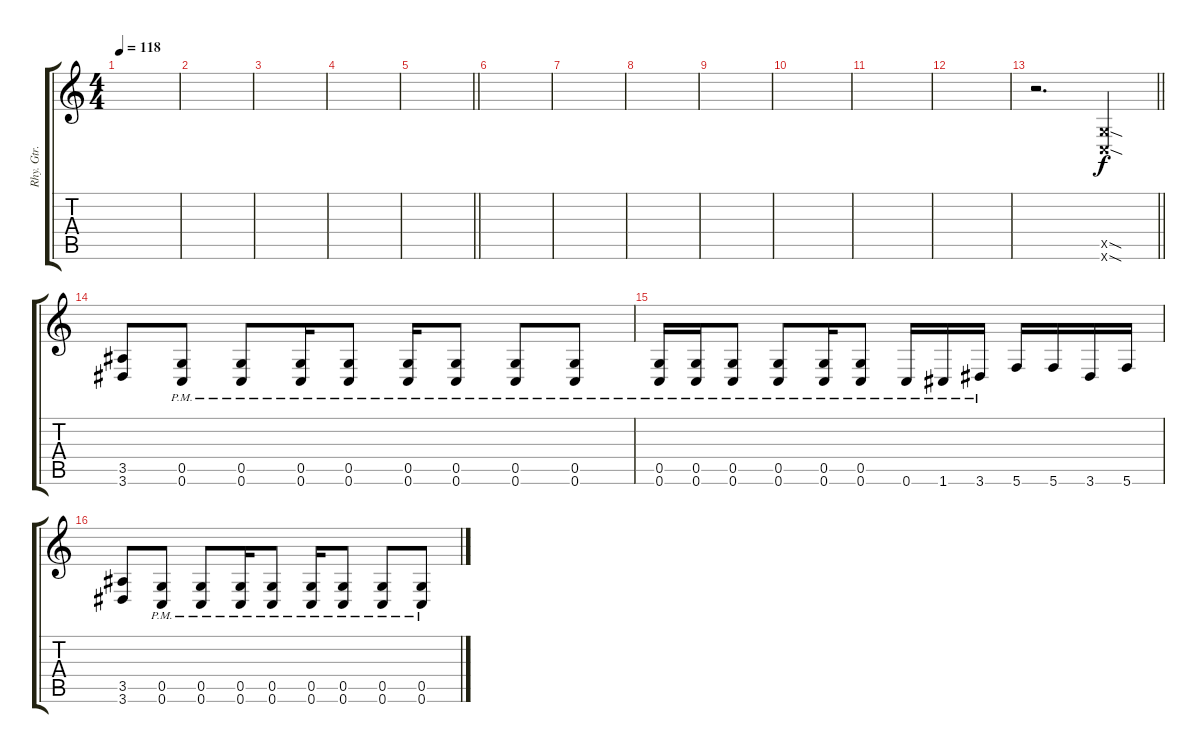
\track ("Rhy. Gtr. 2" "Rhy. Gtr. ") {instrument distortionguitar}
\staff {score tabs}
\tuning (D4 A3 F3 C3 G2 C2) {hide}
\ts (4 4)
\tempo 118
\clef g2
\ks c
|
|
|
|
\barLineRight lightlight
|
\section ("" "")
|
|
|
|
|
|
|
\barLineRight lightlight
r.2{d} (0.5{sod x} 0.6{sod x}).4 |
\section ("" "")
(3.5 3.6).8 (0.5{pm} 0.6{pm}).8 (0.5{pm} 0.6{pm}).8 (0.5{pm} 0.6{pm}).16 (0.5{pm} 0.6{pm}).8 (0.5{pm} 0.6{pm}).16 (0.5{pm} 0.6{pm}).8 (0.5{pm} 0.6{pm}).8 (0.5{pm} 0.6{pm}).8 |
(0.5{pm} 0.6{pm}).16 (0.5{pm} 0.6{pm}).16 (0.5{pm} 0.6{pm}).8 (0.5{pm} 0.6{pm}).8 (0.5{pm} 0.6{pm}).16 (0.5{pm} 0.6{pm}).8 0.6{pm}.16 1.6{pm}.16 3.6{pm}.16 5.6.16 5.6.16 3.6.16 5.6.16 |
(3.5 3.6).8 (0.5{pm} 0.6{pm}).8 (0.5{pm} 0.6{pm}).8 (0.5{pm} 0.6{pm}).16 (0.5{pm} 0.6{pm}).8 (0.5{pm} 0.6{pm}).16 (0.5{pm} 0.6{pm}).8 (0.5{pm} 0.6{pm}).8 (0.5{pm} 0.6{pm}).8
